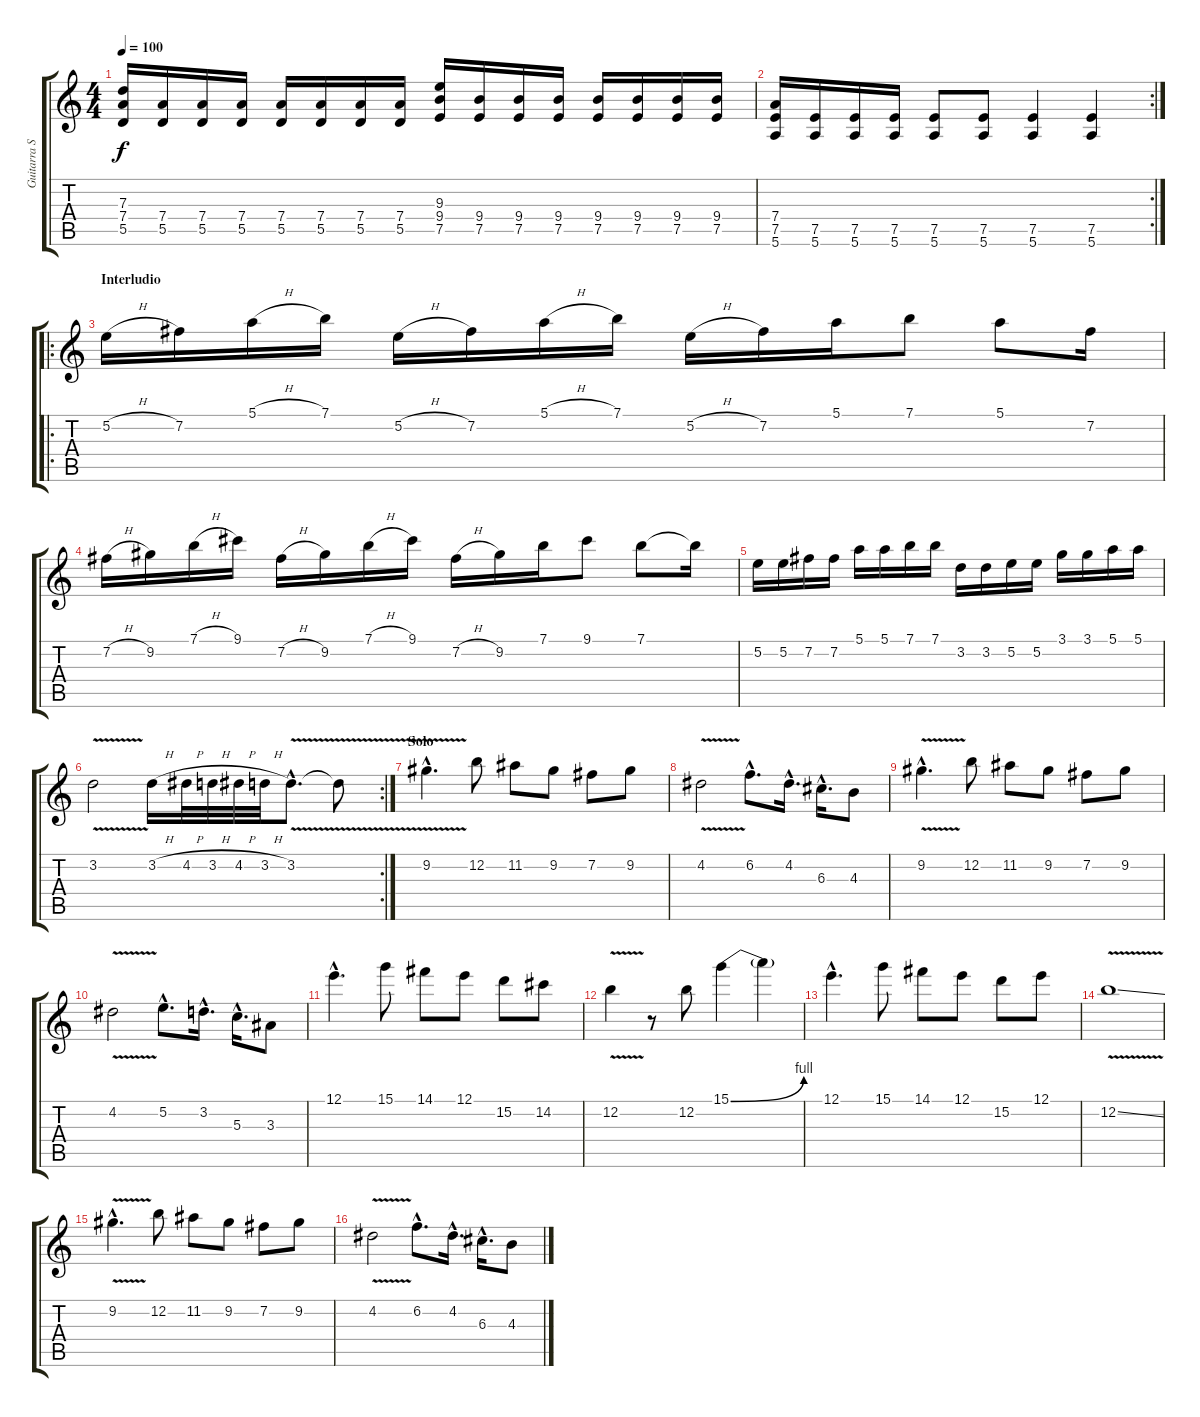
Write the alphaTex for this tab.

\track ("Guitarra Solista" "Guitarra S") {instrument distortionguitar}
\staff {score tabs}
\tuning (E4 B3 G3 D3 A2 E2) {hide}
\ts (4 4)
\tempo 100
\clef g2
\ks c
(7.3 7.4 5.5).16{dy f} (7.4 5.5).16 (7.4 5.5).16 (7.4 5.5).16 (7.4 5.5).16 (7.4 5.5).16 (7.4 5.5).16 (7.4 5.5).16 (9.3 9.4 7.5).16 (9.4 7.5).16 (9.4 7.5).16 (9.4 7.5).16 (9.4 7.5).16 (9.4 7.5).16 (9.4 7.5).16 (9.4 7.5).16 |
\rc 2
(7.4 7.5 5.6).16 (7.5 5.6).16 (7.5 5.6).16 (7.5 5.6).16 (7.5 5.6).8 (7.5 5.6).8 (7.5 5.6).4 (7.5 5.6).4 |
\ro
\section ("" "Interludio")
5.2{h}.16 7.2.16 5.1{h}.16 7.1.16 5.2{h}.16 7.2.16 5.1{h}.16 7.1.16 5.2{h}.16 7.2.16 5.1.16 7.1.8 5.1.8 7.2.16 |
7.2{h}.16 9.2.16 7.1{h}.16 9.1.16 7.2{h}.16 9.2.16 7.1{h}.16 9.1.16 7.2{h}.16 9.2.16 7.1.16 9.1.8 7.1.8 7.1{t}.16 |
5.2.16 5.2.16 7.2.16 7.2.16 5.1.16 5.1.16 7.1.16 7.1.16 3.2.16 3.2.16 5.2.16 5.2.16 3.1.16 3.1.16 5.1.16 5.1.16 |
\rc 2
3.2{v}.2 3.2{h}.16 4.2{h}.32 3.2{h}.32 4.2{h}.32 3.2{h}.32 3.2{v hac}.8{d} 3.2{t}.8 |
\section ("" "Solo")
9.2{v hac}.4{d} 12.2.8 11.2.8 9.2.8 7.2.8 9.2.8 |
4.2{v}.2 6.2{hac}.8{d} 4.2{hac}.16{d} 6.3{hac}.16{d} 4.3.8 |
9.2{v hac}.4{d} 12.2.8 11.2.8 9.2.8 7.2.8 9.2.8 |
4.2{v}.2 5.2{hac}.8{d} 3.2{hac}.16{d} 5.3{hac}.16{d} 3.3.8 |
12.1{hac}.4{d} 15.1.8 14.1.8 12.1.8 15.2.8 14.2.8 |
12.2{v}.4 r.8 12.2.8 15.1{be (bend 0 0 60 4)}.4 15.1{t}.4 |
12.1{hac}.4{d} 15.1.8 14.1.8 12.1.8 15.2.8 12.1.8 |
12.2{v ss}.1 |
9.2{v hac}.4{d} 12.2.8 11.2.8 9.2.8 7.2.8 9.2.8 |
4.2{v}.2 6.2{hac}.8{d} 4.2{hac}.16{d} 6.3{hac}.16{d} 4.3.8
